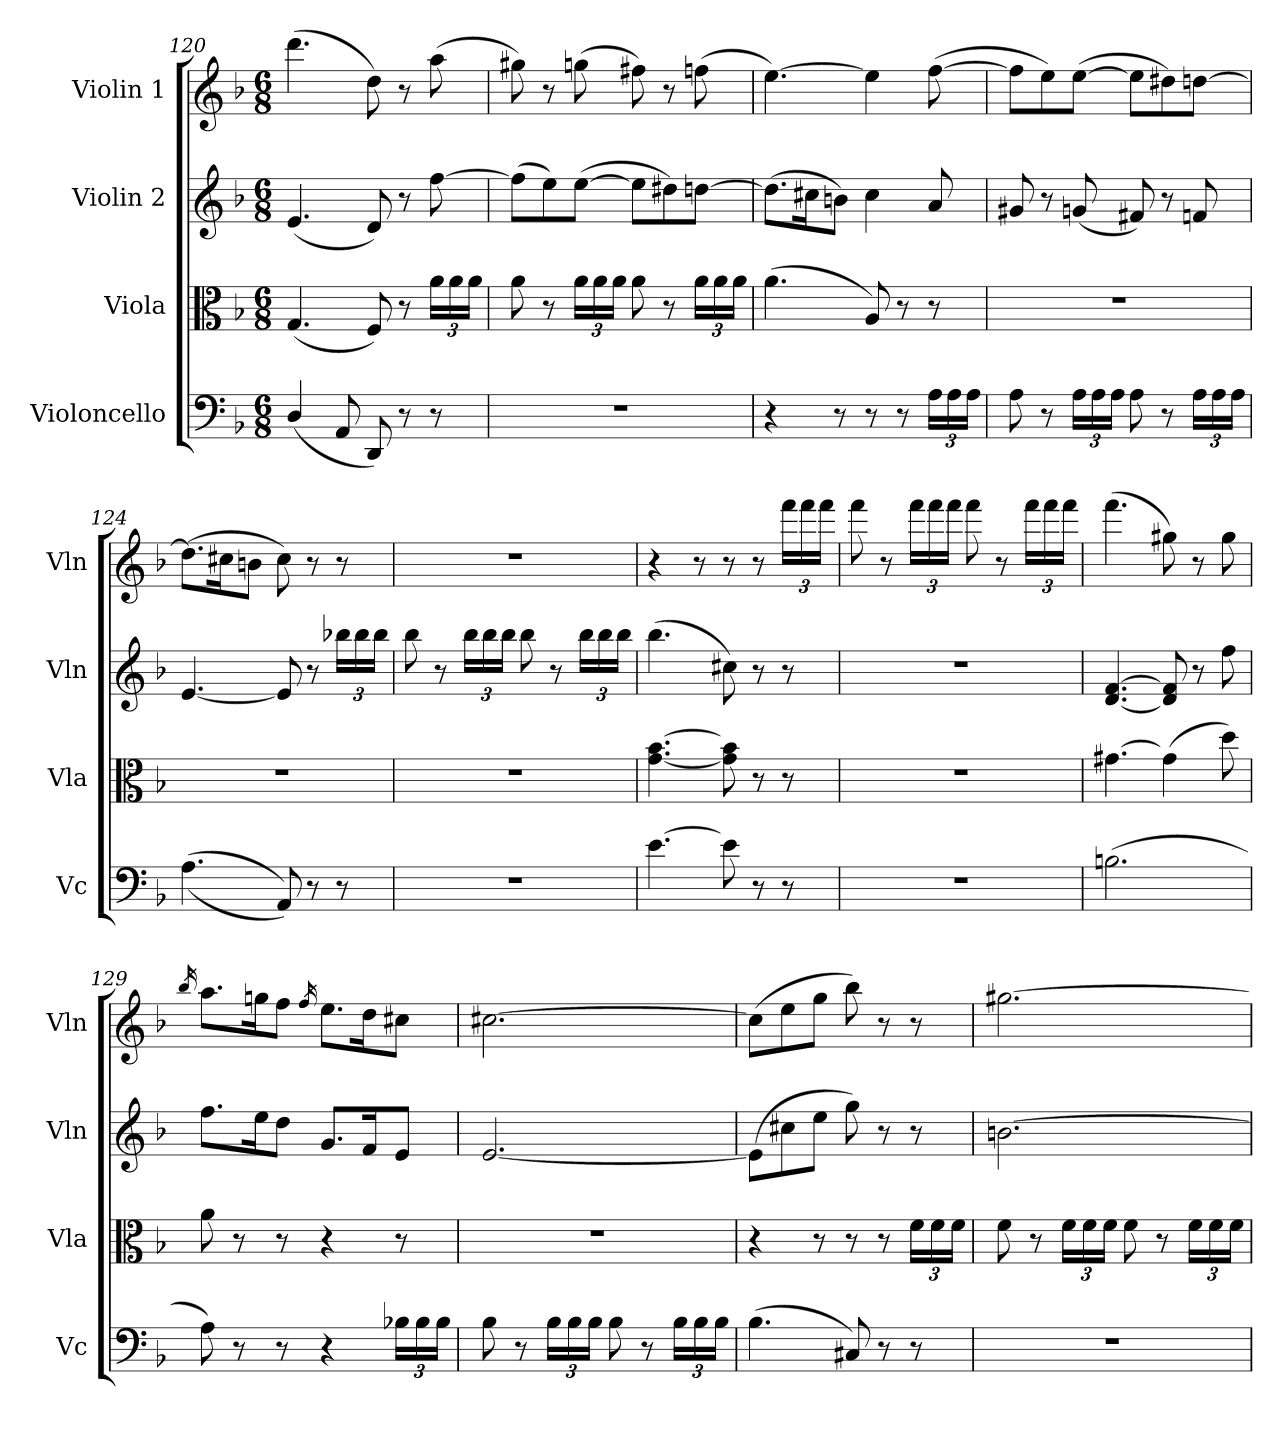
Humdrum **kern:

**kern	**dynam	**kern	**dynam	**kern	**dynam	**kern	**dynam
*part4	*part4	*part3	*part3	*part2	*part2	*part1	*part1
*staff4	*staff4	*staff3	*staff3	*staff2	*staff2	*staff1	*staff1
*I"Violoncello	*	*I"Viola	*	*I"Violin 2	*	*I"Violin 1	*
*I'Vc	*	*I'Vla	*	*I'Vln	*	*I'Vln	*
*clefF4	*	*clefC3	*	*clefG2	*	*clefG2	*
*k[b-]	*	*k[b-]	*	*k[b-]	*	*k[b-]	*
*M6/8	*	*M6/8	*	*M6/8	*	*M6/8	*
=120	=120	=120	=120	=120	=120	=120	=120
(<4D/	.	(<4.G/	.	(<4.e/	.	(>4.ddd\	.
8AA/	.	.	.	.	.	.	.
8DD/)	.	8F/)	.	8d/)	.	8dd\)	.
8r	.	8r	.	8r	.	8r	.
*	*	*Xbrackettup	*	*	*	*	*
!	!	!	!LO:DY:b	!	!	!	!
!	!	!	!LO:DY:n=1:b	!	!	!	!
!	!	!	!LO:DY:n=2:b	!	!LO:DY:b	!	!
!	!	!	!	!	!LO:DY:n=1:b	!	!
!	!	!	!	!	!LO:DY:n=2:b	!	!LO:DY:b
!	!	!	!	!	!	!	!LO:DY:n=1:b
!	!	!	!	!	!	!	!LO:DY:n=2:b
8r	.	24a\LL	other-dynamics f other-dynamics	[8ff\	other-dynamics f other-dynamics	(>8aa\	other-dynamics f other-dynamics
.	.	24a\	.	.	.	.	.
.	.	24a\JJ	.	.	.	.	.
=121	=121	=121	=121	=121	=121	=121	=121
2.r	.	8a\	.	(>8ff\L]	.	8gg#X\)	.
.	.	8r	.	8ee\)	.	8r	.
.	.	24a\LL	.	(>[8ee\J	.	(>8ggn\	.
.	.	24a\	.	.	.	.	.
.	.	24a\JJ	.	.	.	.	.
.	.	8a\	.	8ee\L]	.	8ff#X\)	.
.	.	8r	.	8dd#X\)	.	8r	.
.	.	24a\LL	.	[8ddn\J	.	(>8ffn\	.
.	.	24a\	.	.	.	.	.
.	.	24a\JJ	.	.	.	.	.
=122	=122	=122	=122	=122	=122	=122	=122
4r	.	(>4.a\	.	(>8.dd\L]	.	[4.ee\)	.
.	.	.	.	16cc#X\K	.	.	.
8r	.	.	.	8bn\J)	.	.	.
8r	.	8A/)	.	4cc#\	.	4ee\]	.
8r	.	8r	.	.	.	.	.
*Xbrackettup	*	*	*	*	*	*	*
!	!LO:DY:b	!	!	!	!	!	!
!	!LO:DY:n=1:b	!	!	!	!	!	!
!	!LO:DY:n=2:b	!	!	!	!	!	!
24A\LL	other-dynamics f other-dynamics	8r	.	8a/	.	(>[8ff\	.
24A\	.	.	.	.	.	.	.
24A\JJ	.	.	.	.	.	.	.
=123	=123	=123	=123	=123	=123	=123	=123
8A\	.	2.r	.	8g#X/	.	8ff\L]	.
8r	.	.	.	8r	.	8ee\)	.
24A\LL	.	.	.	(<8gn/	.	(>[8ee\J	.
24A\	.	.	.	.	.	.	.
24A\JJ	.	.	.	.	.	.	.
8A\	.	.	.	8f#X/)	.	8ee\L]	.
8r	.	.	.	8r	.	8dd#X\)	.
24A\LL	.	.	.	8fn/	.	[8ddn\J	.
24A\	.	.	.	.	.	.	.
24A\JJ	.	.	.	.	.	.	.
=124	=124	=124	=124	=124	=124	=124	=124
(>(>4.A\	.	2.r	.	[4.e/	.	(>8.dd\L]	.
.	.	.	.	.	.	16cc#X\K	.
.	.	.	.	.	.	8bn\J	.
8AA/))	.	.	.	8e/]	.	8cc#\)	.
8r	.	.	.	8r	.	8r	.
*	*	*	*	*Xbrackettup	*	*	*
!	!	!	!	!	!LO:DY:b	!	!
!	!	!	!	!	!LO:DY:n=1:b	!	!
!	!	!	!	!	!LO:DY:n=2:b	!	!
8r	.	.	.	24bb-X\LL	other-dynamics p other-dynamics	8r	.
.	.	.	.	24bb-\	.	.	.
.	.	.	.	24bb-\JJ	.	.	.
=125	=125	=125	=125	=125	=125	=125	=125
2.r	.	2.r	.	8bb-\	.	2.r	.
.	.	.	.	8r	.	.	.
.	.	.	.	24bb-\LL	.	.	.
.	.	.	.	24bb-\	.	.	.
.	.	.	.	24bb-\JJ	.	.	.
.	.	.	.	8bb-\	.	.	.
.	.	.	.	8r	.	.	.
.	.	.	.	24bb-\LL	.	.	.
.	.	.	.	24bb-\	.	.	.
.	.	.	.	24bb-\JJ	.	.	.
=126	=126	=126	=126	=126	=126	=126	=126
!	!LO:DY:b	!	!	!	!	!	!
!	!LO:DY:n=1:b	!	!	!	!	!	!
!	!LO:DY:n=2:b	!	!LO:DY:b	!	!	!	!
!	!	!	!LO:DY:n=1:b	!	!	!	!
!	!	!	!LO:DY:n=2:b	!	!	!	!
[4.e\	other-dynamics p other-dynamics	[4.g\ [4.b-\	other-dynamics p other-dynamics	(>4.bb-\	.	4r	.
.	.	.	.	.	.	8r	.
8e\]	.	8g\] 8b-\]	.	8cc#X\)	.	8r	.
8r	.	8r	.	8r	.	8r	.
*	*	*	*	*	*	*Xbrackettup	*
!	!	!	!	!	!	!	!LO:DY:b
!	!	!	!	!	!	!	!LO:DY:n=1:b
!	!	!	!	!	!	!	!LO:DY:n=2:b
8r	.	8r	.	8r	.	24fff\LL	other-dynamics p other-dynamics
.	.	.	.	.	.	24fff\	.
.	.	.	.	.	.	24fff\JJ	.
=127	=127	=127	=127	=127	=127	=127	=127
2.r	.	2.r	.	2.r	.	8fff\	.
.	.	.	.	.	.	8r	.
.	.	.	.	.	.	24fff\LL	.
.	.	.	.	.	.	24fff\	.
.	.	.	.	.	.	24fff\JJ	.
.	.	.	.	.	.	8fff\	.
.	.	.	.	.	.	8r	.
.	.	.	.	.	.	24fff\LL	.
.	.	.	.	.	.	24fff\	.
.	.	.	.	.	.	24fff\JJ	.
=128	=128	=128	=128	=128	=128	=128	=128
(>2.Bn\	.	[4.g#X\	.	[4.d/ [4.f/	.	(>4.fff\	.
.	.	(>4g#\]	.	8d/] 8f/]	.	8gg#X\)	.
.	.	.	.	8r	.	8r	.
.	.	8dd\)	.	8ff\	.	8gg#\	.
=129	=129	=129	=129	=129	=129	=129	=129
.	.	.	.	.	.	16qbb-/	.
8A\)	.	8a\	.	8.ff\L	.	8.aa\L	.
8r	.	8r	.	.	.	.	.
.	.	.	.	16ee\K	.	16ggn\K	.
8r	.	8r	.	8dd\J	.	8ff\J	.
.	.	.	.	.	.	16qff/	.
4r	.	4r	.	8.g/L	.	8.ee\L	.
.	.	.	.	16f/K	.	16dd\K	.
!	!LO:DY:b	!	!	!	!	!	!
!	!LO:DY:n=1:b	!	!	!	!	!	!
!	!LO:DY:n=2:b	!	!	!	!	!	!
24B-X\LL	other-dynamics f other-dynamics	8r	.	8e/J	.	8cc#X\J	.
24B-\	.	.	.	.	.	.	.
24B-\JJ	.	.	.	.	.	.	.
=130	=130	=130	=130	=130	=130	=130	=130
!	!	!	!	!	!LO:DY:b	!	!
!	!	!	!	!	!LO:DY:n=1:b	!	!
!	!	!	!	!	!LO:DY:n=2:b	!	!LO:DY:b
!	!	!	!	!	!	!	!LO:DY:n=1:b
!	!	!	!	!	!	!	!LO:DY:n=2:b
8B-\	.	2.r	.	[2.e/	other-dynamics f other-dynamics	[2.cc#X\	other-dynamics f other-dynamics
8r	.	.	.	.	.	.	.
24B-\LL	.	.	.	.	.	.	.
24B-\	.	.	.	.	.	.	.
24B-\JJ	.	.	.	.	.	.	.
8B-\	.	.	.	.	.	.	.
8r	.	.	.	.	.	.	.
24B-\LL	.	.	.	.	.	.	.
24B-\	.	.	.	.	.	.	.
24B-\JJ	.	.	.	.	.	.	.
=131	=131	=131	=131	=131	=131	=131	=131
(>4.B-\	.	4r	.	(>8e\L]	.	(>8cc#\L]	.
.	.	.	.	8cc#X\	.	8ee\	.
.	.	8r	.	8ee\J	.	8gg\J	.
8C#X/)	.	8r	.	8gg\)	.	8bb-\)	.
8r	.	8r	.	8r	.	8r	.
!	!	!	!LO:DY:b	!	!	!	!
!	!	!	!LO:DY:n=1:b	!	!	!	!
!	!	!	!LO:DY:n=2:b	!	!	!	!
8r	.	24f\LL	other-dynamics f other-dynamics	8r	.	8r	.
.	.	24f\	.	.	.	.	.
.	.	24f\JJ	.	.	.	.	.
=132	=132	=132	=132	=132	=132	=132	=132
2.r	.	8f\	.	[2.bn\	.	[2.gg#X\	.
.	.	8r	.	.	.	.	.
.	.	24f\LL	.	.	.	.	.
.	.	24f\	.	.	.	.	.
.	.	24f\JJ	.	.	.	.	.
.	.	8f\	.	.	.	.	.
.	.	8r	.	.	.	.	.
.	.	24f\LL	.	.	.	.	.
.	.	24f\	.	.	.	.	.
.	.	24f\JJ	.	.	.	.	.
=	=	=	=	=	=	=	=
*-	*-	*-	*-	*-	*-	*-	*-
